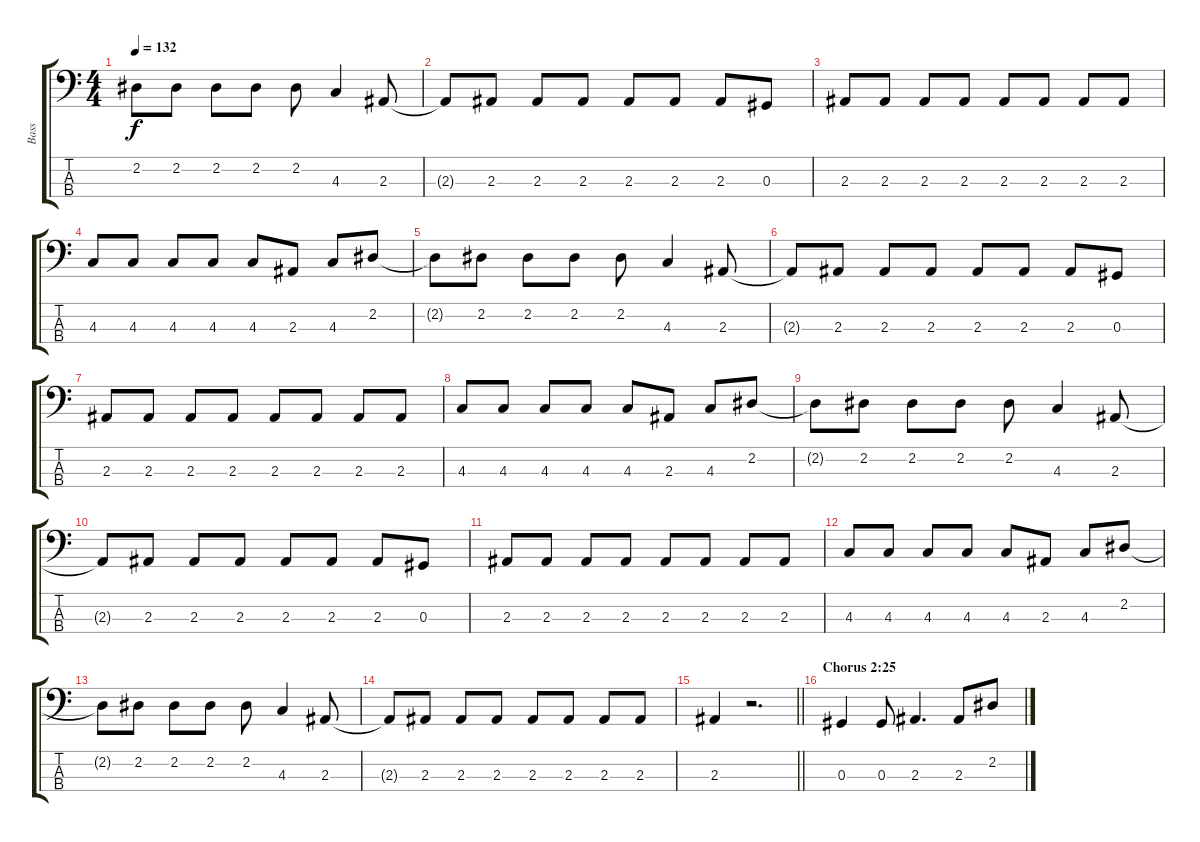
\track ("Bass" "Bass") {instrument electricbasspick}
\staff {score tabs}
\tuning (Gb2 Db2 Ab1 Eb1) {hide}
\ts (4 4)
\tempo 132
\clef f4
\ks c
2.2{t}.8{dy f} 2.2.8 2.2.8 2.2.8 2.2.8 4.3.4 2.3.8 |
2.3{t}.8 2.3.8 2.3.8 2.3.8 2.3.8 2.3.8 2.3.8 0.3.8 |
2.3.8 2.3.8 2.3.8 2.3.8 2.3.8 2.3.8 2.3.8 2.3.8 |
4.3.8 4.3.8 4.3.8 4.3.8 4.3.8 2.3.8 4.3.8 2.2.8 |
2.2{t}.8 2.2.8 2.2.8 2.2.8 2.2.8 4.3.4 2.3.8 |
2.3{t}.8 2.3.8 2.3.8 2.3.8 2.3.8 2.3.8 2.3.8 0.3.8 |
2.3.8 2.3.8 2.3.8 2.3.8 2.3.8 2.3.8 2.3.8 2.3.8 |
4.3.8 4.3.8 4.3.8 4.3.8 4.3.8 2.3.8 4.3.8 2.2.8 |
2.2{t}.8 2.2.8 2.2.8 2.2.8 2.2.8 4.3.4 2.3.8 |
2.3{t}.8 2.3.8 2.3.8 2.3.8 2.3.8 2.3.8 2.3.8 0.3.8 |
2.3.8 2.3.8 2.3.8 2.3.8 2.3.8 2.3.8 2.3.8 2.3.8 |
4.3.8 4.3.8 4.3.8 4.3.8 4.3.8 2.3.8 4.3.8 2.2.8 |
2.2{t}.8 2.2.8 2.2.8 2.2.8 2.2.8 4.3.4 2.3.8 |
2.3{t}.8 2.3.8 2.3.8 2.3.8 2.3.8 2.3.8 2.3.8 2.3.8 |
\barLineRight lightlight
2.3.4 r.2{d} |
\section ("" "Chorus 2:25")
0.3.4 0.3.8 2.3.4{d} 2.3.8 2.2.8
